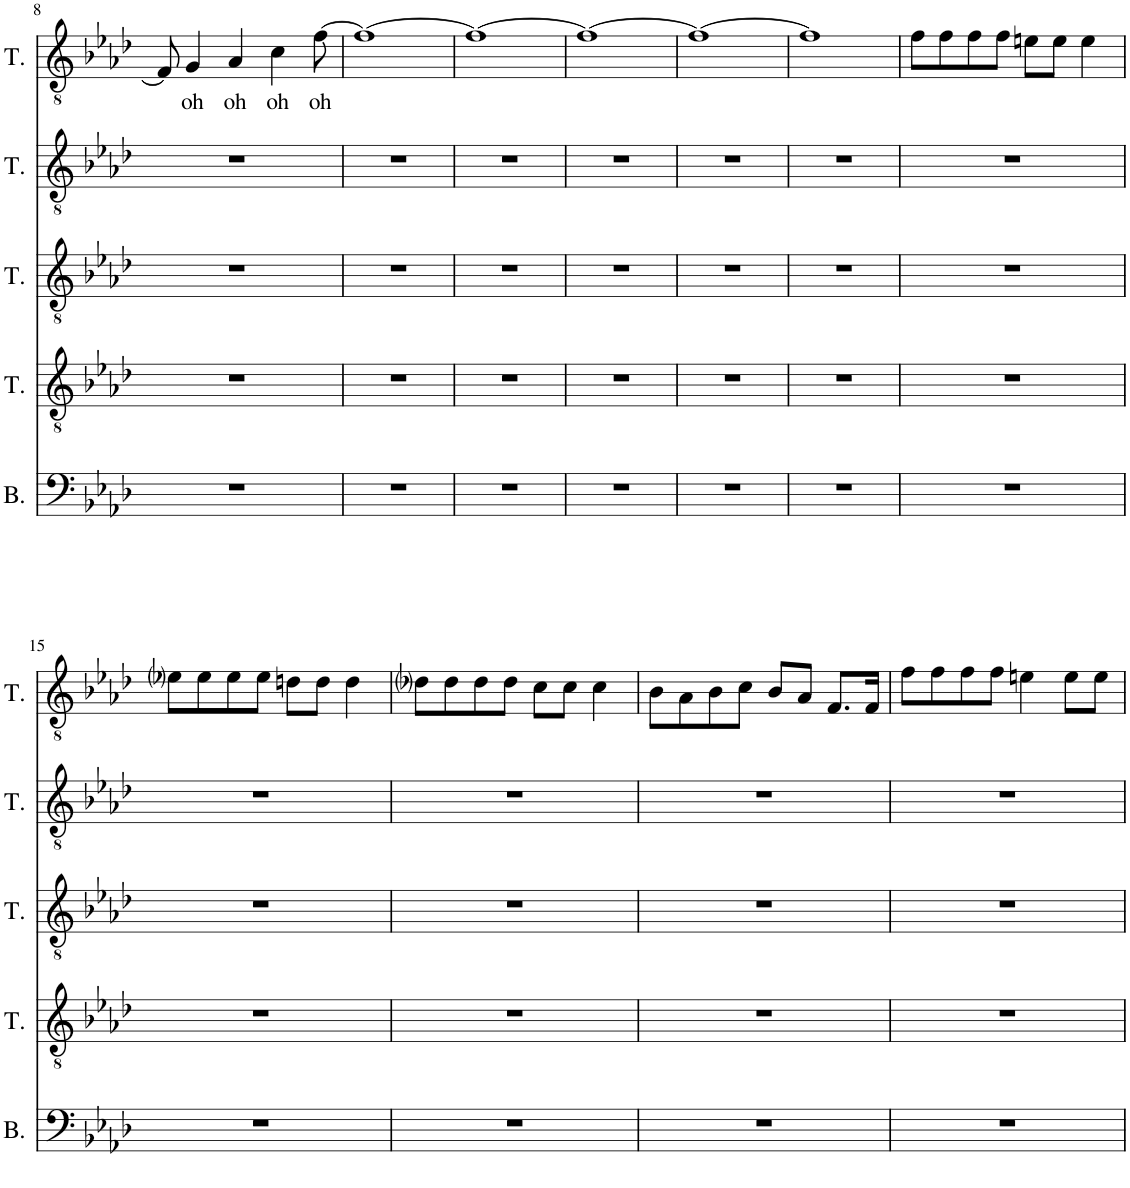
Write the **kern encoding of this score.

**kern	**kern	**kern	**kern	**kern	**text
*part5	*part4	*part3	*part2	*part1	*part1
*staff5	*staff4	*staff3	*staff2	*staff1	*staff1
*I"Bass	*I"Tenor	*I"Tenor	*I"Tenor	*I"Tenor	*
*I'B.	*I'T.	*I'T.	*I'T.	*I'T.	*
!!LO:PB:g=z
*clefF4	*clefGv2	*clefGv2	*clefGv2	*clefGv2	*
*k[b-e-a-d-]	*k[b-e-a-d-]	*k[b-e-a-d-]	*k[b-e-a-d-]	*k[b-e-a-d-]	*
*M4/4	*M4/4	*M4/4	*M4/4	*M4/4	*
=8	=8	=8	=8	=8	=8
1r	1r	1r	1r	8F/]	.
!	!	!	!	!	!LO:LY:b
.	.	.	.	4G/	oh
!	!	!	!	!	!LO:LY:b
.	.	.	.	4A-/	oh
!	!	!	!	!	!LO:LY:b
.	.	.	.	4c\	oh
!	!	!	!	!	!LO:LY:b
.	.	.	.	[8f\	oh
=9	=9	=9	=9	=9	=9
1r	1r	1r	1r	1f_	.
=10	=10	=10	=10	=10	=10
1r	1r	1r	1r	1f_	.
=11	=11	=11	=11	=11	=11
1r	1r	1r	1r	1f_	.
=12	=12	=12	=12	=12	=12
1r	1r	1r	1r	1f_	.
=13	=13	=13	=13	=13	=13
1r	1r	1r	1r	1f]	.
=14	=14	=14	=14	=14	=14
1r	1r	1r	1r	8f\L	.
.	.	.	.	8f\	.
.	.	.	.	8f\	.
.	.	.	.	8f\J	.
.	.	.	.	8en\L	.
.	.	.	.	8e\J	.
.	.	.	.	4e\	.
!!LO:LB:g=z
=15	=15	=15	=15	=15	=15
1r	1r	1r	1r	8e-i\L	.
.	.	.	.	8e-\	.
.	.	.	.	8e-\	.
.	.	.	.	8e-\J	.
.	.	.	.	8dn\L	.
.	.	.	.	8d\J	.
.	.	.	.	4d\	.
=16	=16	=16	=16	=16	=16
1r	1r	1r	1r	8d-i\L	.
.	.	.	.	8d-\	.
.	.	.	.	8d-\	.
.	.	.	.	8d-\J	.
.	.	.	.	8c\L	.
.	.	.	.	8c\J	.
.	.	.	.	4c\	.
=17	=17	=17	=17	=17	=17
1r	1r	1r	1r	8B-\L	.
.	.	.	.	8A-\	.
.	.	.	.	8B-\	.
.	.	.	.	8c\J	.
.	.	.	.	8B-/L	.
.	.	.	.	8A-/J	.
.	.	.	.	8.F/L	.
.	.	.	.	16F/Jk	.
=18	=18	=18	=18	=18	=18
1r	1r	1r	1r	8f\L	.
.	.	.	.	8f\	.
.	.	.	.	8f\	.
.	.	.	.	8f\J	.
.	.	.	.	4en\	.
.	.	.	.	8e\L	.
.	.	.	.	8e\J	.
=	=	=	=	=	=
*-	*-	*-	*-	*-	*-
